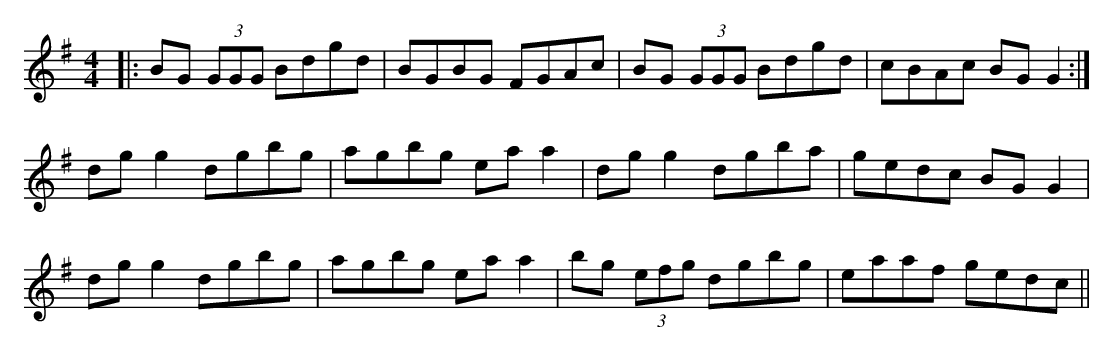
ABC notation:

X:1
M:4/4
K:G
|:BG (3GGG Bdgd|BGBG FGAc|BG (3GGG Bdgd|cBAc BG G2:|
dg g2 dgbg|agbg ea a2|dg g2 dgba|gedc BG G2|
dg g2 dgbg|agbg ea a2|bg (3efg dgbg|eaaf gedc||
